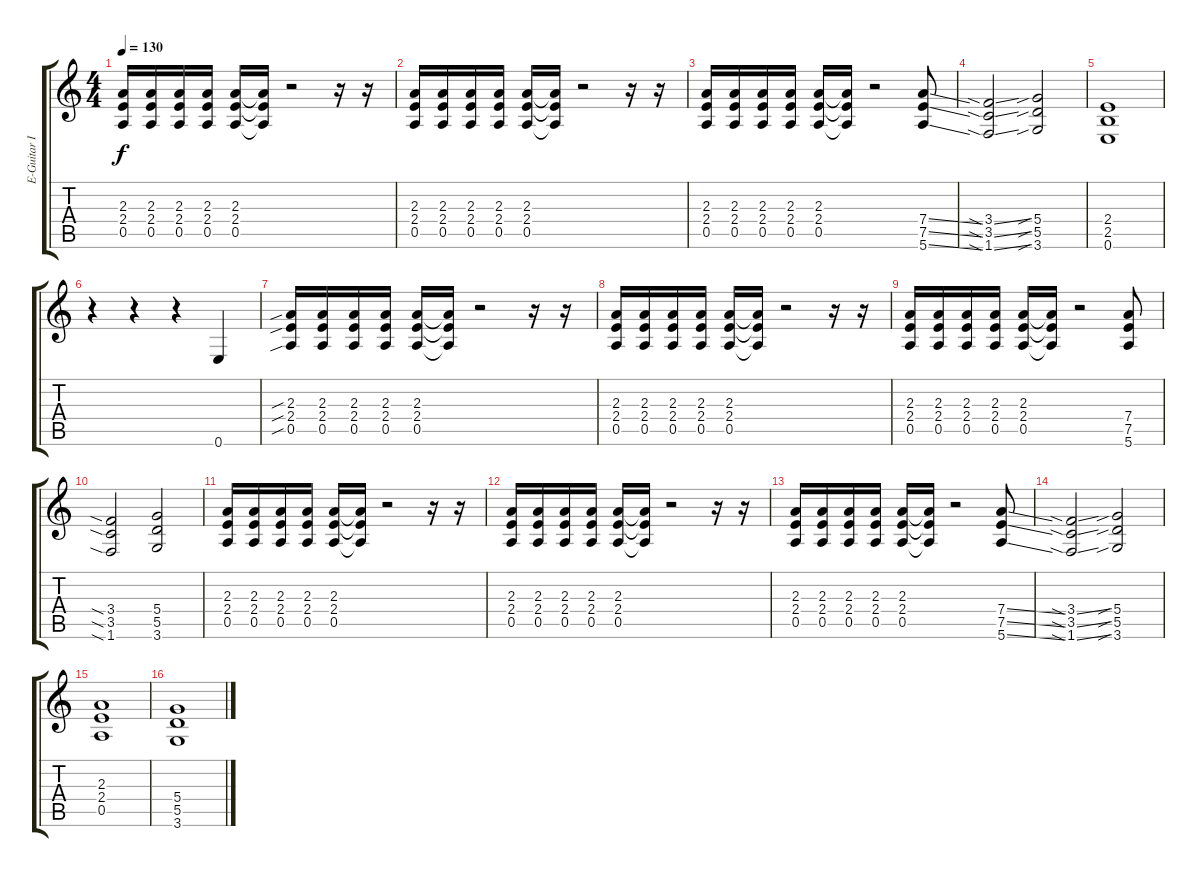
\track ("E-Guitar I" "E-Guitar I") {instrument distortionguitar}
\staff {score tabs}
\tuning (E4 B3 G3 D3 A2 E2) {hide}
\ts (4 4)
\tempo 130
\clef g2
\ks c
(2.3 2.4 0.5).16{dy f} (2.3 2.4 0.5).16 (2.3 2.4 0.5).16 (2.3 2.4 0.5).16 (2.3 2.4 0.5).16 (2.3{t} 2.4{t} 0.5{t}).16 r.2 r.16 r.16 |
(2.3 2.4 0.5).16 (2.3 2.4 0.5).16 (2.3 2.4 0.5).16 (2.3 2.4 0.5).16 (2.3 2.4 0.5).16 (2.3{t} 2.4{t} 0.5{t}).16 r.2 r.16 r.16 |
(2.3 2.4 0.5).16 (2.3 2.4 0.5).16 (2.3 2.4 0.5).16 (2.3 2.4 0.5).16 (2.3 2.4 0.5).16 (2.3{t} 2.4{t} 0.5{t}).16 r.2 (7.4{ss} 7.5{ss} 5.6{ss}).8 |
(3.4{sia ss} 3.5{sia ss} 1.6{sia ss}).2 (5.4{sib} 5.5{sib} 3.6{sib}).2 |
(2.4 2.5 0.6).1 |
r.4 r.4 r.4 0.6.4 |
(2.3{sib} 2.4{sib} 0.5{sib}).16 (2.3 2.4 0.5).16 (2.3 2.4 0.5).16 (2.3 2.4 0.5).16 (2.3 2.4 0.5).16 (2.3{t} 2.4{t} 0.5{t}).16 r.2 r.16 r.16 |
(2.3 2.4 0.5).16 (2.3 2.4 0.5).16 (2.3 2.4 0.5).16 (2.3 2.4 0.5).16 (2.3 2.4 0.5).16 (2.3{t} 2.4{t} 0.5{t}).16 r.2 r.16 r.16 |
(2.3 2.4 0.5).16 (2.3 2.4 0.5).16 (2.3 2.4 0.5).16 (2.3 2.4 0.5).16 (2.3 2.4 0.5).16 (2.3{t} 2.4{t} 0.5{t}).16 r.2 (7.4 7.5 5.6).8 |
(3.4{sia} 3.5{sia} 1.6{sia}).2 (5.4 5.5 3.6).2 |
(2.3 2.4 0.5).16 (2.3 2.4 0.5).16 (2.3 2.4 0.5).16 (2.3 2.4 0.5).16 (2.3 2.4 0.5).16 (2.3{t} 2.4{t} 0.5{t}).16 r.2 r.16 r.16 |
(2.3 2.4 0.5).16 (2.3 2.4 0.5).16 (2.3 2.4 0.5).16 (2.3 2.4 0.5).16 (2.3 2.4 0.5).16 (2.3{t} 2.4{t} 0.5{t}).16 r.2 r.16 r.16 |
(2.3 2.4 0.5).16 (2.3 2.4 0.5).16 (2.3 2.4 0.5).16 (2.3 2.4 0.5).16 (2.3 2.4 0.5).16 (2.3{t} 2.4{t} 0.5{t}).16 r.2 (7.4{ss} 7.5{ss} 5.6{ss}).8 |
(3.4{sia ss} 3.5{sia ss} 1.6{sia ss}).2 (5.4{sib} 5.5{sib} 3.6{sib}).2 |
(2.3 2.4 0.5).1{volume 6} |
(5.4 5.5 3.6).1
